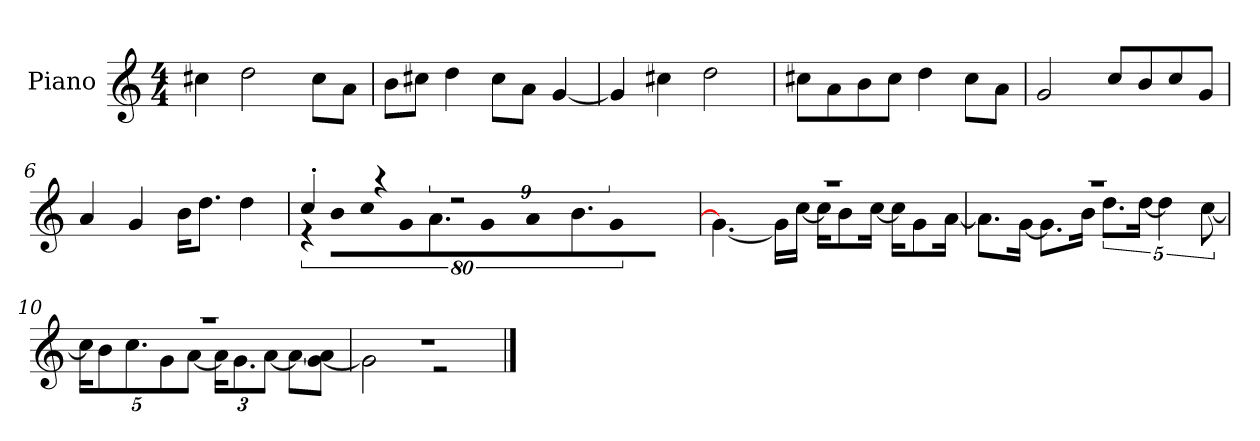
**kern
*part1
*staff1
*I"Piano
*I'P-no
*clefG2
*k[]
*M4/4
*MM90
=1
4cc#X\
2dd\
8cc#\L
8a\J
=2
8b\L
8cc#X\J
4dd\
8cc#\L
8a\J
[4g/
=3
4g/]
4cc#X\
2dd\
=4
8cc#X\L
8a\
8b\
8cc#\J
4dd\
8cc#\L
8a\J
=5
2g/
8cc/L
8b/
8cc/
8g/J
=6
4a/
4g/
16b\KL
8.dd\J
4dd\
!!LO:LB:g=z
=7
*^
!	!LO:N:vis=8
4cc'/	640%71r
!	!LO:N:vis=8
.	640%71b\L
!	!LO:N:vis=8
.	640%71cc\
4r	.
!	!LO:N:vis=8
.	640%71g\
.	9.a\
2r	.
!	!LO:N:vis=8
.	640%71g\
!	!LO:N:vis=16
.	1920%107a\K
.	9.b\
!	!LO:N:vis=16
.	[1920%107g\Jk
.	1920ryy
=8	=8
1r	4.g\_
.	16g\LL]
.	[16cc\JJ
.	16cc\KL]
.	8b\
.	[16cc\Jk
.	16cc\KL]
.	8g\
.	[16a\Jk
=9	=9
1r	8.a\L]
.	[16g\Jk
.	8.g\L]
.	16b\Jk
.	10.dd\L
.	[20dd\Jk
.	5dd\]
.	[10cc\
!!LO:LB:g=z	!!
=10	=10
*	*Xbrackettup
1r	20cc\KL]
.	10b\
.	10.cc\
.	10g\
.	[10a\J
.	24a\KL]
.	12.g\
.	[12a\J
.	8a\L_
.	[8g\ 8a\]J
=11	=11
1r	2g\]
.	2r
*v	*v
==
*-
